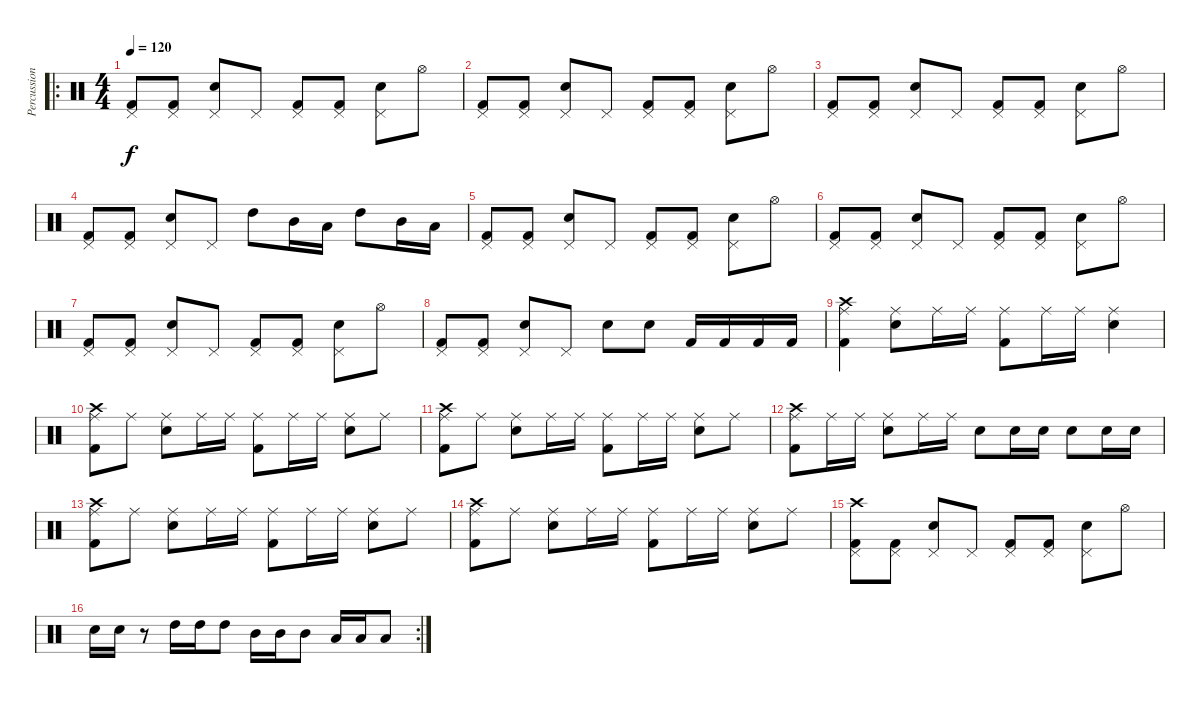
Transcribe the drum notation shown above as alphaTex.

\track ("Percussions" "Percussion") {instrument percussion}
\staff {score}
\articulation defaults
\ro
\ts (4 4)
\tempo 120
\clef neutral
\ks c
("Kick (hit) 2" "Pedal Hi-Hat (hit)").8{dy f} ("Kick (hit) 2" "Pedal Hi-Hat (hit)").8 ("Snare (hit) 2" "Pedal Hi-Hat (hit)").8 "Pedal Hi-Hat (hit)".8 ("Kick (hit) 2" "Pedal Hi-Hat (hit)").8 ("Kick (hit) 2" "Pedal Hi-Hat (hit)").8 ("Snare (hit) 2" "Pedal Hi-Hat (hit)").8 "Hi-Hat (open)".8 |
("Kick (hit) 2" "Pedal Hi-Hat (hit)").8 ("Kick (hit) 2" "Pedal Hi-Hat (hit)").8 ("Snare (hit) 2" "Pedal Hi-Hat (hit)").8 "Pedal Hi-Hat (hit)".8 ("Kick (hit) 2" "Pedal Hi-Hat (hit)").8 ("Kick (hit) 2" "Pedal Hi-Hat (hit)").8 ("Snare (hit) 2" "Pedal Hi-Hat (hit)").8 "Hi-Hat (open)".8 |
("Kick (hit) 2" "Pedal Hi-Hat (hit)").8 ("Kick (hit) 2" "Pedal Hi-Hat (hit)").8 ("Snare (hit) 2" "Pedal Hi-Hat (hit)").8 "Pedal Hi-Hat (hit)".8 ("Kick (hit) 2" "Pedal Hi-Hat (hit)").8 ("Kick (hit) 2" "Pedal Hi-Hat (hit)").8 ("Snare (hit) 2" "Pedal Hi-Hat (hit)").8 "Hi-Hat (open)".8 |
("Kick (hit) 2" "Pedal Hi-Hat (hit)").8 ("Kick (hit) 2" "Pedal Hi-Hat (hit)").8 ("Snare (hit) 2" "Pedal Hi-Hat (hit)").8 "Pedal Hi-Hat (hit)".8 "High Tom (hit)".8 "Mid Tom (hit)".16 "Low Tom (hit)".16 "High Tom (hit)".8 "Mid Tom (hit)".16 "Low Tom (hit)".16 |
("Kick (hit) 2" "Pedal Hi-Hat (hit)").8 ("Kick (hit) 2" "Pedal Hi-Hat (hit)").8 ("Snare (hit) 2" "Pedal Hi-Hat (hit)").8 "Pedal Hi-Hat (hit)".8 ("Kick (hit) 2" "Pedal Hi-Hat (hit)").8 ("Kick (hit) 2" "Pedal Hi-Hat (hit)").8 ("Snare (hit) 2" "Pedal Hi-Hat (hit)").8 "Hi-Hat (open)".8 |
("Kick (hit) 2" "Pedal Hi-Hat (hit)").8 ("Kick (hit) 2" "Pedal Hi-Hat (hit)").8 ("Snare (hit) 2" "Pedal Hi-Hat (hit)").8 "Pedal Hi-Hat (hit)".8 ("Kick (hit) 2" "Pedal Hi-Hat (hit)").8 ("Kick (hit) 2" "Pedal Hi-Hat (hit)").8 ("Snare (hit) 2" "Pedal Hi-Hat (hit)").8 "Hi-Hat (open)".8 |
("Kick (hit) 2" "Pedal Hi-Hat (hit)").8 ("Kick (hit) 2" "Pedal Hi-Hat (hit)").8 ("Snare (hit) 2" "Pedal Hi-Hat (hit)").8 "Pedal Hi-Hat (hit)".8 ("Kick (hit) 2" "Pedal Hi-Hat (hit)").8 ("Kick (hit) 2" "Pedal Hi-Hat (hit)").8 ("Snare (hit) 2" "Pedal Hi-Hat (hit)").8 "Hi-Hat (open)".8 |
("Kick (hit) 2" "Pedal Hi-Hat (hit)").8 ("Kick (hit) 2" "Pedal Hi-Hat (hit)").8 ("Snare (hit) 2" "Pedal Hi-Hat (hit)").8 "Pedal Hi-Hat (hit)".8 "Snare (hit) 2".8 "Snare (hit) 2".8 "Kick (hit) 2".16 "Kick (hit) 2".16 "Kick (hit) 2".16 "Kick (hit) 2".16 |
("Kick (hit) 2" "Ride (middle)" "Crash high (hit)").4 ("Snare (hit) 2" "Ride (middle)").8 "Ride (middle)".16 "Ride (middle)".16 ("Kick (hit) 2" "Ride (middle)").8 "Ride (middle)".16 "Ride (middle)".16 ("Snare (hit) 2" "Ride (middle)").4 |
("Kick (hit) 2" "Ride (middle)" "Crash high (hit)").8 "Ride (middle)".8 ("Snare (hit) 2" "Ride (middle)").8 "Ride (middle)".16 "Ride (middle)".16 ("Kick (hit) 2" "Ride (middle)").8 "Ride (middle)".16 "Ride (middle)".16 ("Snare (hit) 2" "Ride (middle)").8 "Ride (middle)".8 |
("Kick (hit) 2" "Ride (middle)" "Crash high (hit)").8 "Ride (middle)".8 ("Snare (hit) 2" "Ride (middle)").8 "Ride (middle)".16 "Ride (middle)".16 ("Kick (hit) 2" "Ride (middle)").8 "Ride (middle)".16 "Ride (middle)".16 ("Snare (hit) 2" "Ride (middle)").8 "Ride (middle)".8 |
("Kick (hit) 2" "Ride (middle)" "Crash high (hit)").8 "Ride (middle)".16 "Ride (middle)".16 ("Snare (hit) 2" "Ride (middle)").8 "Ride (middle)".16 "Ride (middle)".16 "Snare (hit) 2".8 "Snare (hit) 2".16 "Snare (hit) 2".16 "Snare (hit) 2".8 "Snare (hit) 2".16 "Snare (hit) 2".16 |
("Kick (hit) 2" "Ride (middle)" "Crash high (hit)").8 "Ride (middle)".8 ("Snare (hit) 2" "Ride (middle)").8 "Ride (middle)".16 "Ride (middle)".16 ("Kick (hit) 2" "Ride (middle)").8 "Ride (middle)".16 "Ride (middle)".16 ("Snare (hit) 2" "Ride (middle)").8 "Ride (middle)".8 |
("Kick (hit) 2" "Ride (middle)" "Crash high (hit)").8 "Ride (middle)".8 ("Snare (hit) 2" "Ride (middle)").8 "Ride (middle)".16 "Ride (middle)".16 ("Kick (hit) 2" "Ride (middle)").8 "Ride (middle)".16 "Ride (middle)".16 ("Snare (hit) 2" "Ride (middle)").8 "Ride (middle)".8 |
("Kick (hit) 2" "Pedal Hi-Hat (hit)" "Crash high (hit)").8 ("Kick (hit) 2" "Pedal Hi-Hat (hit)").8 ("Snare (hit) 2" "Pedal Hi-Hat (hit)").8 "Pedal Hi-Hat (hit)".8 ("Kick (hit) 2" "Pedal Hi-Hat (hit)").8 ("Kick (hit) 2" "Pedal Hi-Hat (hit)").8 ("Snare (hit) 2" "Pedal Hi-Hat (hit)").8 "Hi-Hat (open)".8 |
\rc 2 "Snare (hit) 2".16 "Snare (hit) 2".16
r.8 "High Tom (hit)".16 "High Tom (hit)".16 "High Tom (hit)".8 "Mid Tom (hit)".16 "Mid Tom (hit)".16 "Mid Tom (hit)".8 "Low Tom (hit)".16 "Low Tom (hit)".16 "Low Tom (hit)".8
